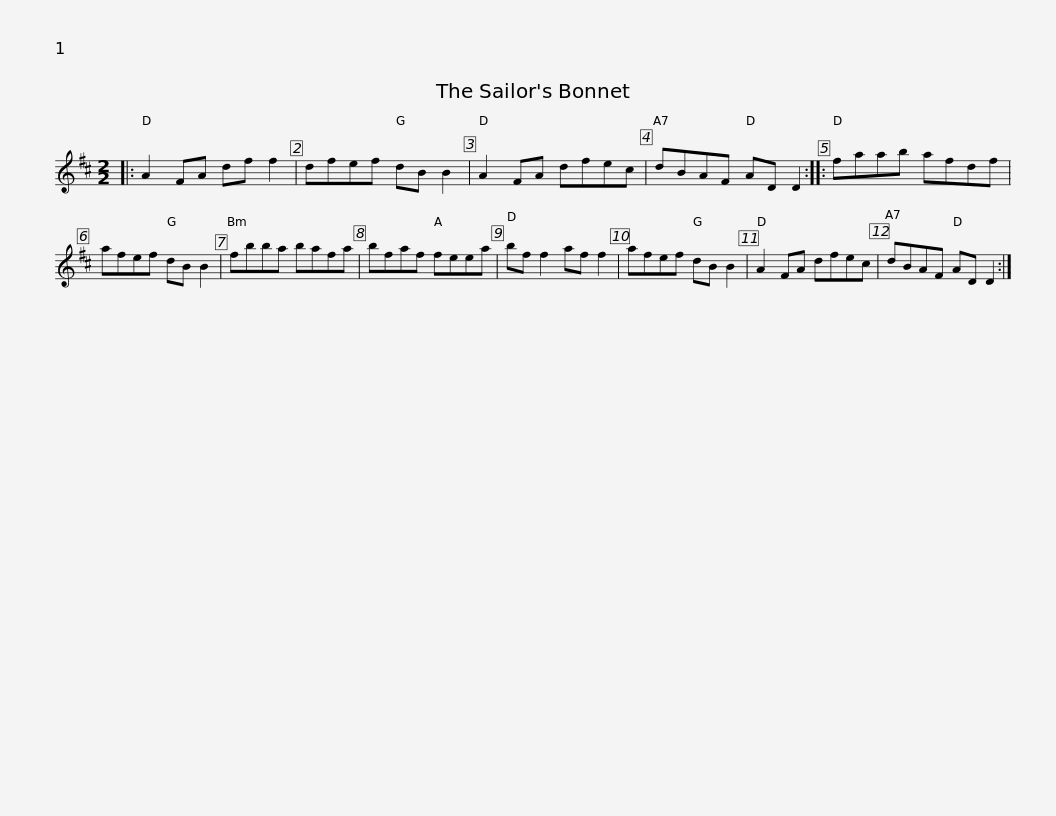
X:1
L:1/8
M:2/2
I:linebreak $
K:D
V:1 treble
V:1
|: A2 FA df f2 | dfef dB B2 | A2 FA dfec | dBAF AD D2 :: faab afdf |$ %5
 afef dB B2 | fbba bafa | bfaf feea | bf f2 af f2 | afef dB B2 | %10
 A2 FA dfec |$ dBAF AD D2 :| %12
